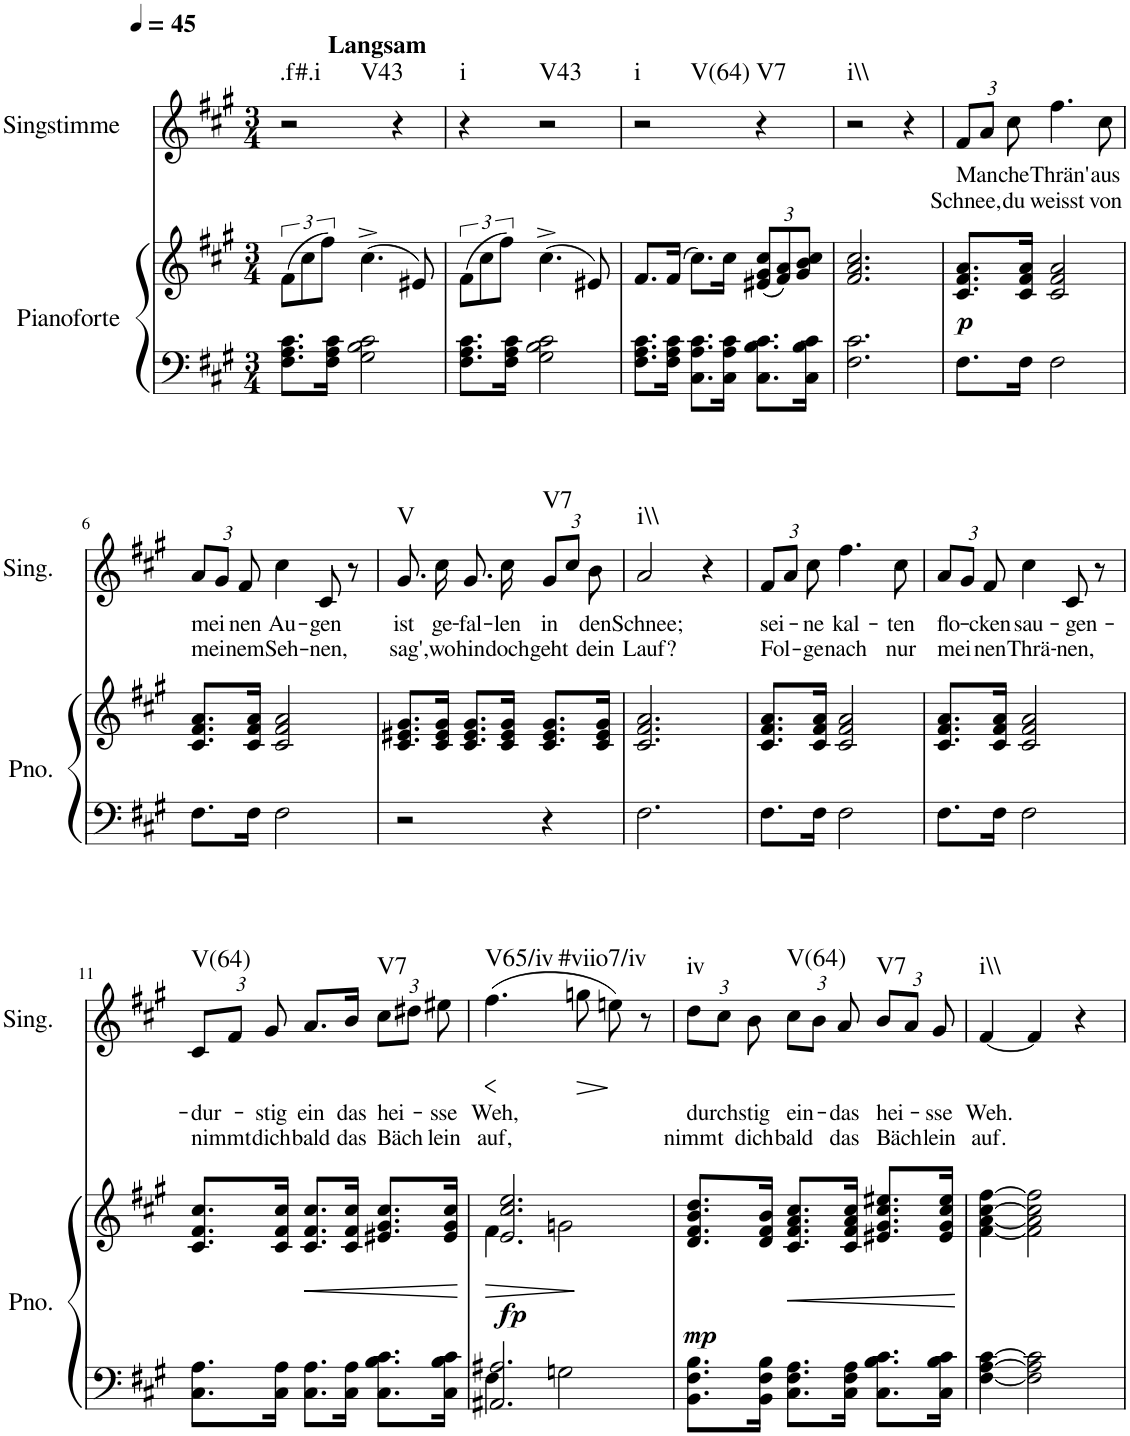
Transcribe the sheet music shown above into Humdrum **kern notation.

**kern	**kern	**dynam	**kern	**text	**text	**dynam	**harte
*part2	*part2	*part2	*part1	*part1	*part1	*part1	*part1
*staff3	*staff2	*staff2/3	*staff1	*staff1	*staff1	*staff1	*
*I"Pianoforte	*	*	*I"Singstimme	*	*	*	*
*I'Pno.	*	*	*I'Sing.	*	*	*	*
*clefF4	*clefG2	*	*clefG2	*	*	*	*
*k[f#c#g#]	*k[f#c#g#]	*	*k[f#c#g#]	*	*	*	*
*M3/4	*M3/4	*	*M3/4	*	*	*	*
*MM45	*MM45	*	*MM45	*	*	*	*
=1	=1	=1	=1	=1	=1	=1	=1
!	!	!	!LO:TX:a:B:t=Langsam	!	!	!	!LO:H:n=1:kt=.f#.i
!	!	!	!	!	!	!	!LO:H:n=2:kt=V43
8.F#\ 8.A\ 8.c#\L	(12f#\L	.	2r	.	.	.	N N
.	12cc#\	.	.	.	.	.	.
.	12ff#\J)	.	.	.	.	.	.
16F#\ 16A\ 16c#\Jk	.	.	.	.	.	.	.
2G#\ 2B\ 2c#\	(4.cc#^\	.	.	.	.	.	.
.	.	.	4r	.	.	.	.
.	8e#X/)	.	.	.	.	.	.
=2	=2	=2	=2	=2	=2	=2	=2
!	!	!	!	!	!	!	!LO:H:kt=i
8.F#\ 8.A\ 8.c#\L	(12f#\L	.	4r	.	.	.	N
.	12cc#\	.	.	.	.	.	.
.	12ff#\J)	.	.	.	.	.	.
16F#\ 16A\ 16c#\Jk	.	.	.	.	.	.	.
!	!	!	!	!	!	!	!LO:H:kt=V43
2G#\ 2B\ 2c#\	(4.cc#^\	.	2r	.	.	.	N
.	8e#X/)	.	.	.	.	.	.
=3	=3	=3	=3	=3	=3	=3	=3
!	!	!	!	!	!	!	!LO:H:n=1:kt=i
!	!	!	!	!	!	!	!LO:H:n=2:kt=V(64)
8.F#\ 8.A\ 8.c#\L	8.f#/L	.	2r	.	.	.	N N
16F#\ 16A\ 16c#\Jk	(16f#/Jk	.	.	.	.	.	.
8.C#\ 8.A\ 8.c#\L	8.cc#\L)	.	.	.	.	.	.
16C#\ 16A\ 16c#\Jk	16cc#\Jk	.	.	.	.	.	.
*	*Xbrackettup	*	*	*	*	*	*
!	!	!	!	!	!	!	!LO:H:kt=V7
8.C#\ 8.B\ 8.c#\L	(12e#X/ 12g#/ 12cc#/L	.	4r	.	.	.	N
.	12f#/ 12a/)	.	.	.	.	.	.
.	12g#/ 12b/ 12cc#/J	.	.	.	.	.	.
16C#\ 16B\ 16c#\Jk	.	.	.	.	.	.	.
=4	=4	=4	=4	=4	=4	=4	=4
!	!	!	!	!	!	!	!LO:H:kt=i\\
2.F#\ 2.c#\	2.f#/ 2.a/ 2.cc#/	.	2r	.	.	.	N
.	.	.	4r	.	.	.	.
=5	=5	=5	=5	=5	=5	=5	=5
*	*	*	*Xbrackettup	*	*	*	*
!	!	!LO:DY:b	!	!LO:LY:b	!LO:LY:b	!	!
8.F#\L	8.c#/ 8.f#/ 8.a/L	p	12f#/L	Man-	Schnee,	.	.
.	.	.	12a/J	.	.	.	.
!	!	!	!	!LO:LY:b	!LO:LY:b	!	!
.	.	.	12cc#\	-che	du	.	.
16F#\Jk	16c#/ 16f#/ 16a/Jk	.	.	.	.	.	.
!	!	!	!	!LO:LY:b	!LO:LY:b	!	!
2F#\	2c#/ 2f#/ 2a/	.	4.ff#\	Thrän'	weisst	.	.
!	!	!	!	!LO:LY:b	!LO:LY:b	!	!
.	.	.	8cc#\	aus	von	.	.
!!LO:LB:g=z
=6	=6	=6	=6	=6	=6	=6	=6
!	!	!	!	!LO:LY:b	!LO:LY:b	!	!
8.F#\L	8.c#/ 8.f#/ 8.a/L	.	12a/L	mei-	mei-	.	.
.	.	.	12g#/J	.	.	.	.
!	!	!	!	!LO:LY:b	!LO:LY:b	!	!
.	.	.	12f#/	-nen	-nem	.	.
16F#\Jk	16c#/ 16f#/ 16a/Jk	.	.	.	.	.	.
!	!	!	!	!LO:LY:b	!LO:LY:b	!	!
2F#\	2c#/ 2f#/ 2a/	.	4cc#\	Au-	Seh-	.	.
!	!	!	!	!LO:LY:b	!LO:LY:b	!	!
.	.	.	8c#/	-gen	-nen,	.	.
.	.	.	8r	.	.	.	.
=7	=7	=7	=7	=7	=7	=7	=7
!	!	!	!	!LO:LY:b	!LO:LY:b	!	!LO:H:kt=V
2r	8.c#/ 8.e#X/ 8.g#/L	.	8.g#/	ist	sag',	.	N
!	!	!	!	!LO:LY:b	!LO:LY:b	!	!
.	16c#/ 16e#/ 16g#/Jk	.	16cc#\	ge-	wo-	.	.
!	!	!	!	!LO:LY:b	!LO:LY:b	!	!
.	8.c#/ 8.e#/ 8.g#/L	.	8.g#/	-fal-	-hin	.	.
!	!	!	!	!LO:LY:b	!LO:LY:b	!	!
.	16c#/ 16e#/ 16g#/Jk	.	16cc#\	-len	doch	.	.
!	!	!	!	!LO:LY:b	!LO:LY:b	!	!LO:H:kt=V7
4r	8.c#/ 8.e#/ 8.g#/L	.	12g#/L	in	geht	.	N
.	.	.	12cc#/J	.	.	.	.
!	!	!	!	!LO:LY:b	!LO:LY:b	!	!
.	.	.	12b\	den	dein	.	.
.	16c#/ 16e#/ 16g#/Jk	.	.	.	.	.	.
=8	=8	=8	=8	=8	=8	=8	=8
!	!	!	!	!LO:LY:b	!LO:LY:b	!	!LO:H:kt=i\\
2.F#\	2.c#/ 2.f#/ 2.a/	.	2a/	Schnee;	Lauf?	.	N
.	.	.	4r	.	.	.	.
=9	=9	=9	=9	=9	=9	=9	=9
!	!	!	!	!LO:LY:b	!LO:LY:b	!	!
8.F#\L	8.c#/ 8.f#/ 8.a/L	.	12f#/L	sei-	Fol-	.	.
.	.	.	12a/J	.	.	.	.
!	!	!	!	!LO:LY:b	!LO:LY:b	!	!
.	.	.	12cc#\	-ne	-ge	.	.
16F#\Jk	16c#/ 16f#/ 16a/Jk	.	.	.	.	.	.
!	!	!	!	!LO:LY:b	!LO:LY:b	!	!
2F#\	2c#/ 2f#/ 2a/	.	4.ff#\	kal-	nach	.	.
!	!	!	!	!LO:LY:b	!LO:LY:b	!	!
.	.	.	8cc#\	-ten	nur	.	.
=10	=10	=10	=10	=10	=10	=10	=10
!	!	!	!	!LO:LY:b	!LO:LY:b	!	!
8.F#\L	8.c#/ 8.f#/ 8.a/L	.	12a/L	flo-	mei-	.	.
.	.	.	12g#/J	.	.	.	.
!	!	!	!	!LO:LY:b	!LO:LY:b	!	!
.	.	.	12f#/	-cken	-nen	.	.
16F#\Jk	16c#/ 16f#/ 16a/Jk	.	.	.	.	.	.
!	!	!	!	!LO:LY:b	!LO:LY:b	!	!
2F#\	2c#/ 2f#/ 2a/	.	4cc#\	sau-	Thrä-	.	.
!	!	!	!	!LO:LY:b	!LO:LY:b	!	!
.	.	.	8c#/	-gen-	-nen,	.	.
.	.	.	8r	.	.	.	.
!!LO:LB:g=z
=11	=11	=11	=11	=11	=11	=11	=11
!	!	!	!	!LO:LY:b	!LO:LY:b	!	!LO:H:kt=V(64)
8.C#\ 8.A\L	8.c#/ 8.f#/ 8.cc#/L	.	12c#/L	dur-	nimmt-	.	N
.	.	.	12f#/J	.	.	.	.
!	!	!	!	!LO:LY:b	!LO:LY:b	!	!
.	.	.	12g#/	-stig	-dich	.	.
16C#\ 16A\Jk	16c#/ 16f#/ 16cc#/Jk	.	.	.	.	.	.
!	!	!LO:HP:b	!	!LO:LY:b	!LO:LY:b	!	!
8.C#\ 8.A\L	8.c#/ 8.f#/ 8.cc#/L	<	8.a/L	ein	bald	.	.
!	!	!	!	!LO:LY:b	!LO:LY:b	!	!
16C#\ 16A\Jk	16c#/ 16f#/ 16cc#/Jk	.	16b/Jk	das	das	.	.
!	!	!	!	!LO:LY:b	!LO:LY:b	!	!LO:H:kt=V7
8.C#\ 8.B\ 8.c#\L	8.e#X/ 8.g#/ 8.cc#/L	.	12cc#\L	hei-	Bäch-	.	N
.	.	.	12dd#X\J	.	.	.	.
!	!	!	!	!LO:LY:b	!LO:LY:b	!	!
.	.	.	12ee#X\	-sse	-lein	.	.
16C#\ 16B\ 16c#\Jk	16e#/ 16g#/ 16cc#/Jk	.	.	.	.	.	.
.	.	[	.	.	.	.	.
=12	=12	=12	=12	=12	=12	=12	=12
*^	*	*	*	*	*	*	*
!	!	!	!LO:HP:b	!	!LO:LY:b	!LO:LY:b	!LO:HP:b	!
*	*	*^	*	*	*	*	*	*
!	!	!	!	!LO:DY:n=1:a=2	!	!	!	!	!LO:H:n=1:kt=V65/iv
!	!	!	!	!	!	!	!	!	!LO:H:n=2:kt=#viio7/iv
2.AA#X/ 2.A#X/	4F#\	2.e/ 2.cc#/ 2.ee/	4f#\	> fp	(4.ff#\	Weh,	auf,	<	N N
.	2Gn\	.	2gn\	.	.	.	.	.	.
!	!	!	!	!	!	!	!	!LO:HP:b	!
.	.	.	.	.	8ggn\	.	.	>	.
.	.	.	.	.	8een\)	.	.	.	.
.	.	.	.	.	8r	.	.	.	.
*v	*v	*	*	*	*	*	*	*	*
*	*v	*v	*	*	*	*	*	*
.	.	]	.	.	.	[ ]	.
=13	=13	=13	=13	=13	=13	=13	=13
!	!	!LO:DY:a=2	!	!LO:LY:b	!LO:LY:b	!	!LO:H:kt=iv
8.BB\ 8.F#\ 8.B\L	8.d/ 8.f#/ 8.b/ 8.dd/L	mp	12dd\L	durch-	nimmt	.	N
.	.	.	12cc#\J	.	.	.	.
!	!	!	!	!LO:LY:b	!LO:LY:b	!	!
.	.	.	12b\	-stig	dich	.	.
16BB\ 16F#\ 16B\Jk	16d/ 16f#/ 16b/Jk	.	.	.	.	.	.
!	!	!LO:HP:b	!	!LO:LY:b	!LO:LY:b	!	!LO:H:kt=V(64)
8.C#\ 8.F#\ 8.A\L	8.c#/ 8.f#/ 8.a/ 8.cc#/L	<	12cc#\L	ein-	bald	.	N
.	.	.	12b\J	.	.	.	.
!	!	!	!	!LO:LY:b	!LO:LY:b	!	!
.	.	.	12a/	-das	das	.	.
16C#\ 16F#\ 16A\Jk	16c#/ 16f#/ 16a/ 16cc#/Jk	.	.	.	.	.	.
!	!	!	!	!LO:LY:b	!LO:LY:b	!	!LO:H:kt=V7
8.C#\ 8.B\ 8.c#\L	8.e#X/ 8.g#/ 8.cc#/ 8.ee#X/L	.	12b/L	hei-	Bäch-	.	N
.	.	.	12a/J	.	.	.	.
!	!	!	!	!LO:LY:b	!LO:LY:b	!	!
.	.	.	12g#/	-sse	-lein	.	.
16C#\ 16B\ 16c#\Jk	16e#/ 16g#/ 16cc#/ 16ee#/Jk	.	.	.	.	.	.
.	.	[	.	.	.	.	.
=14	=14	=14	=14	=14	=14	=14	=14
!	!	!	!	!LO:LY:b	!LO:LY:b	!	!LO:H:kt=i\\
[4F#\ [4A\ [4c#\	[4f#\ [4a\ [4cc#\ [4ff#\	.	[4f#/	Weh.	auf.	.	N
2F#\] 2A\] 2c#\]	2f#\] 2a\] 2cc#\] 2ff#\]	.	4f#/]	.	.	.	.
.	.	.	4r	.	.	.	.
=	=	=	=	=	=	=	=
*-	*-	*-	*-	*-	*-	*-	*-
